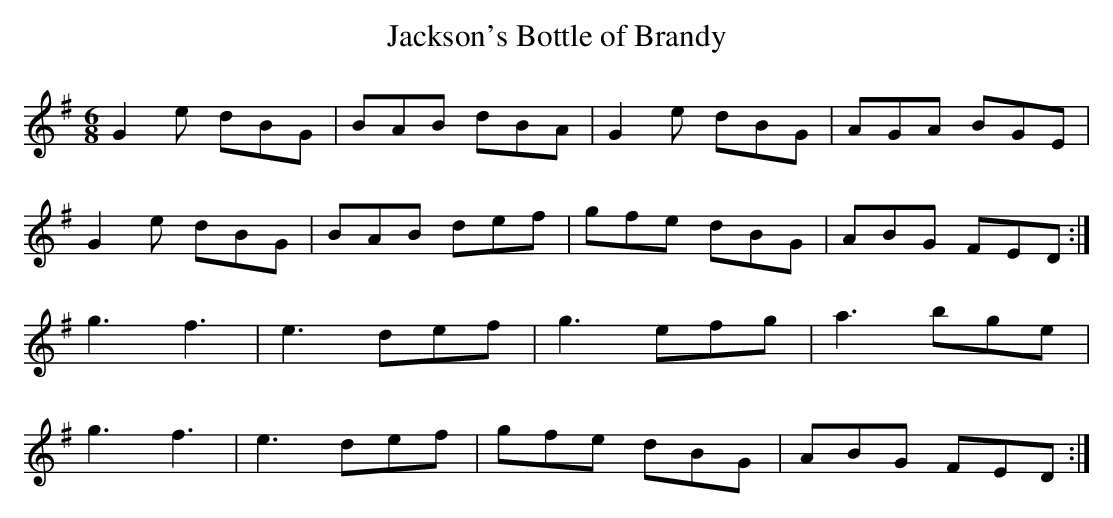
X:1
T:Jackson's Bottle of Brandy
M:6/8
L:1/8
K:G Major
G2e dBG|BAB dBA|G2e dBG|AGA BGE|!
G2e dBG|BAB def|gfe dBG|ABG FED:|!
g3 f3|e3 def|g3 efg|a3 bge|!
g3 f3|e3 def|gfe dBG|ABG FED:|!
